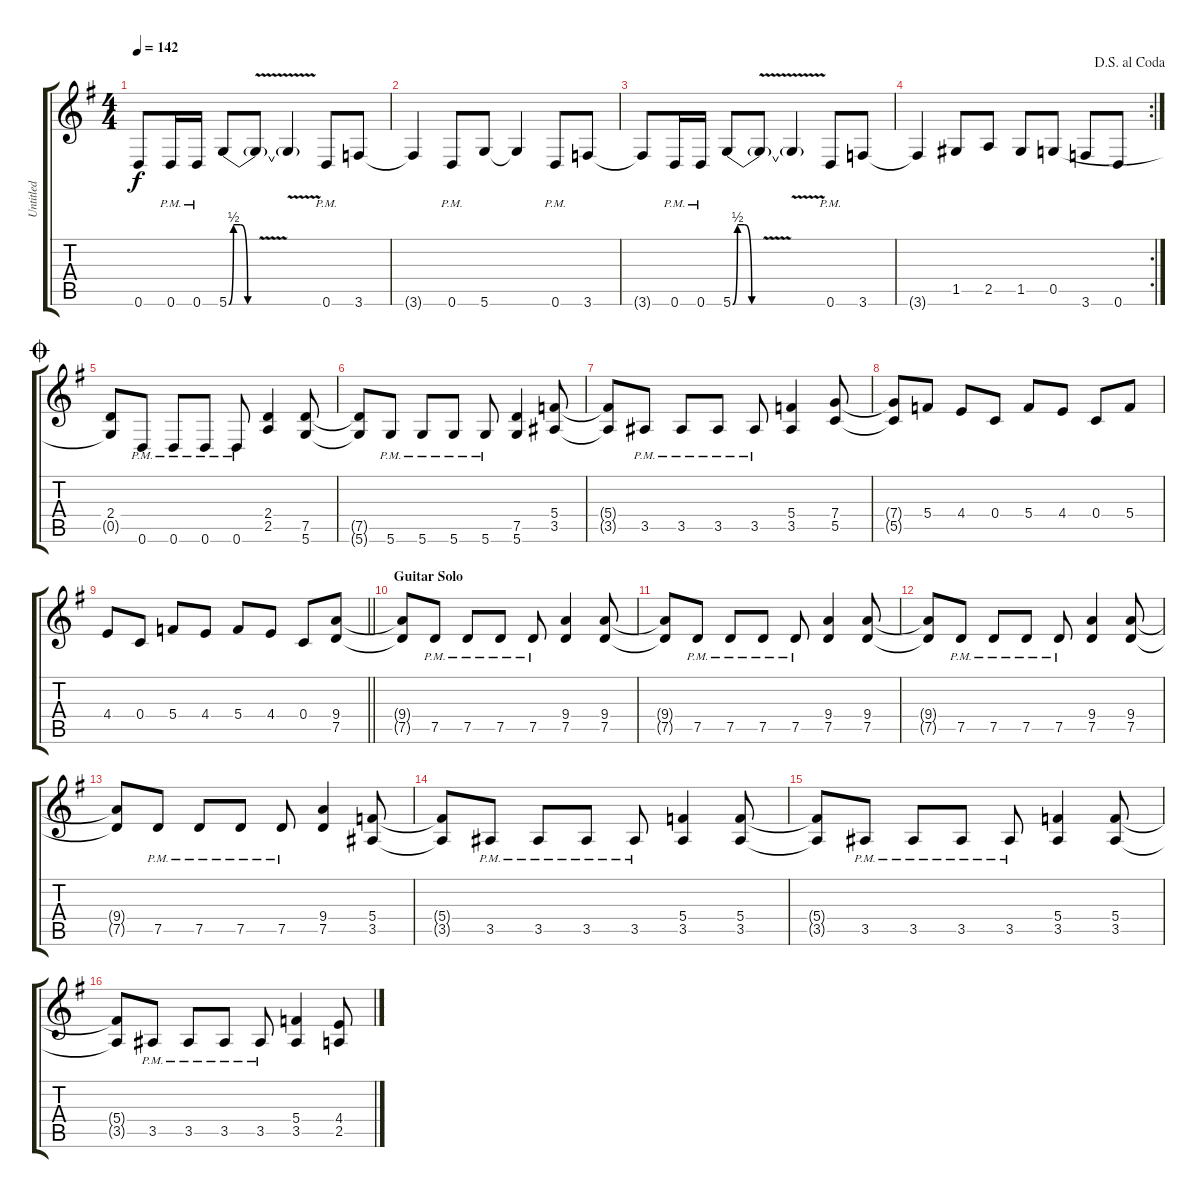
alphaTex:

\track ("Untitled" "Untitled") {instrument distortionguitar}
\staff {score tabs}
\tuning (D4 A3 F3 C3 G2 D2) {hide}
\ts (4 4)
\tempo 142
\clef g2
\ks g
0.6{t}.8{dy f} 0.6{pm}.16 0.6{pm}.16 5.6{be (custom 0 0 10 2 25 2 40 0 60 0)}.8 5.6{v t}.8 5.6{v t}.4 0.6{pm}.8 3.6.8 |
3.6{t}.4 0.6{pm}.8 5.6.8 5.6{t}.4 0.6{pm}.8 3.6.8 |
3.6{t}.8 0.6{pm}.16 0.6{pm}.16 5.6{be (custom 0 0 10 2 25 2 40 0 60 0)}.8 5.6{v t}.8 5.6{v t}.4 0.6{pm}.8 3.6.8 |
\rc 2
\jump dalsegnoalcoda
3.6{t}.4 1.5.8 2.5.8 1.5.8 0.5.8 3.6.8 0.6.8 |
\jump coda
(2.4 0.5{t}).8 0.6{pm}.8 0.6{pm}.8 0.6{pm}.8 0.6{pm}.8 (2.4 2.5).4 (7.5 5.6).8 |
(7.5{t} 5.6{t}).8 5.6{pm}.8 5.6{pm}.8 5.6{pm}.8 5.6{pm}.8 (7.5 5.6).4 (5.4 3.5).8 |
(5.4{t} 3.5{t}).8 3.5{pm}.8 3.5{pm}.8 3.5{pm}.8 3.5{pm}.8 (5.4 3.5).4 (7.4 5.5).8 |
(7.4{t} 5.5{t}).8 5.4.8 4.4.8 0.4.8 5.4.8 4.4.8 0.4.8 5.4.8 |
\barLineRight lightlight
4.4.8 0.4.8 5.4.8 4.4.8 5.4.8 4.4.8 0.4.8 (9.4 7.5).8 |
\section ("" "Guitar Solo")
(9.4{t} 7.5{t}).8 7.5{pm}.8 7.5{pm}.8 7.5{pm}.8 7.5{pm}.8 (9.4 7.5).4 (9.4 7.5).8 |
(9.4{t} 7.5{t}).8 7.5{pm}.8 7.5{pm}.8 7.5{pm}.8 7.5{pm}.8 (9.4 7.5).4 (9.4 7.5).8 |
(9.4{t} 7.5{t}).8 7.5{pm}.8 7.5{pm}.8 7.5{pm}.8 7.5{pm}.8 (9.4 7.5).4 (9.4 7.5).8 |
(9.4{t} 7.5{t}).8 7.5{pm}.8 7.5{pm}.8 7.5{pm}.8 7.5{pm}.8 (9.4 7.5).4 (5.4 3.5).8 |
(5.4{t} 3.5{t}).8 3.5{pm}.8 3.5{pm}.8 3.5{pm}.8 3.5{pm}.8 (5.4 3.5).4 (5.4 3.5).8 |
(5.4{t} 3.5{t}).8 3.5{pm}.8 3.5{pm}.8 3.5{pm}.8 3.5{pm}.8 (5.4 3.5).4 (5.4 3.5).8 |
(5.4{t} 3.5{t}).8 3.5{pm}.8 3.5{pm}.8 3.5{pm}.8 3.5{pm}.8 (5.4 3.5).4 (4.4 2.5).8
